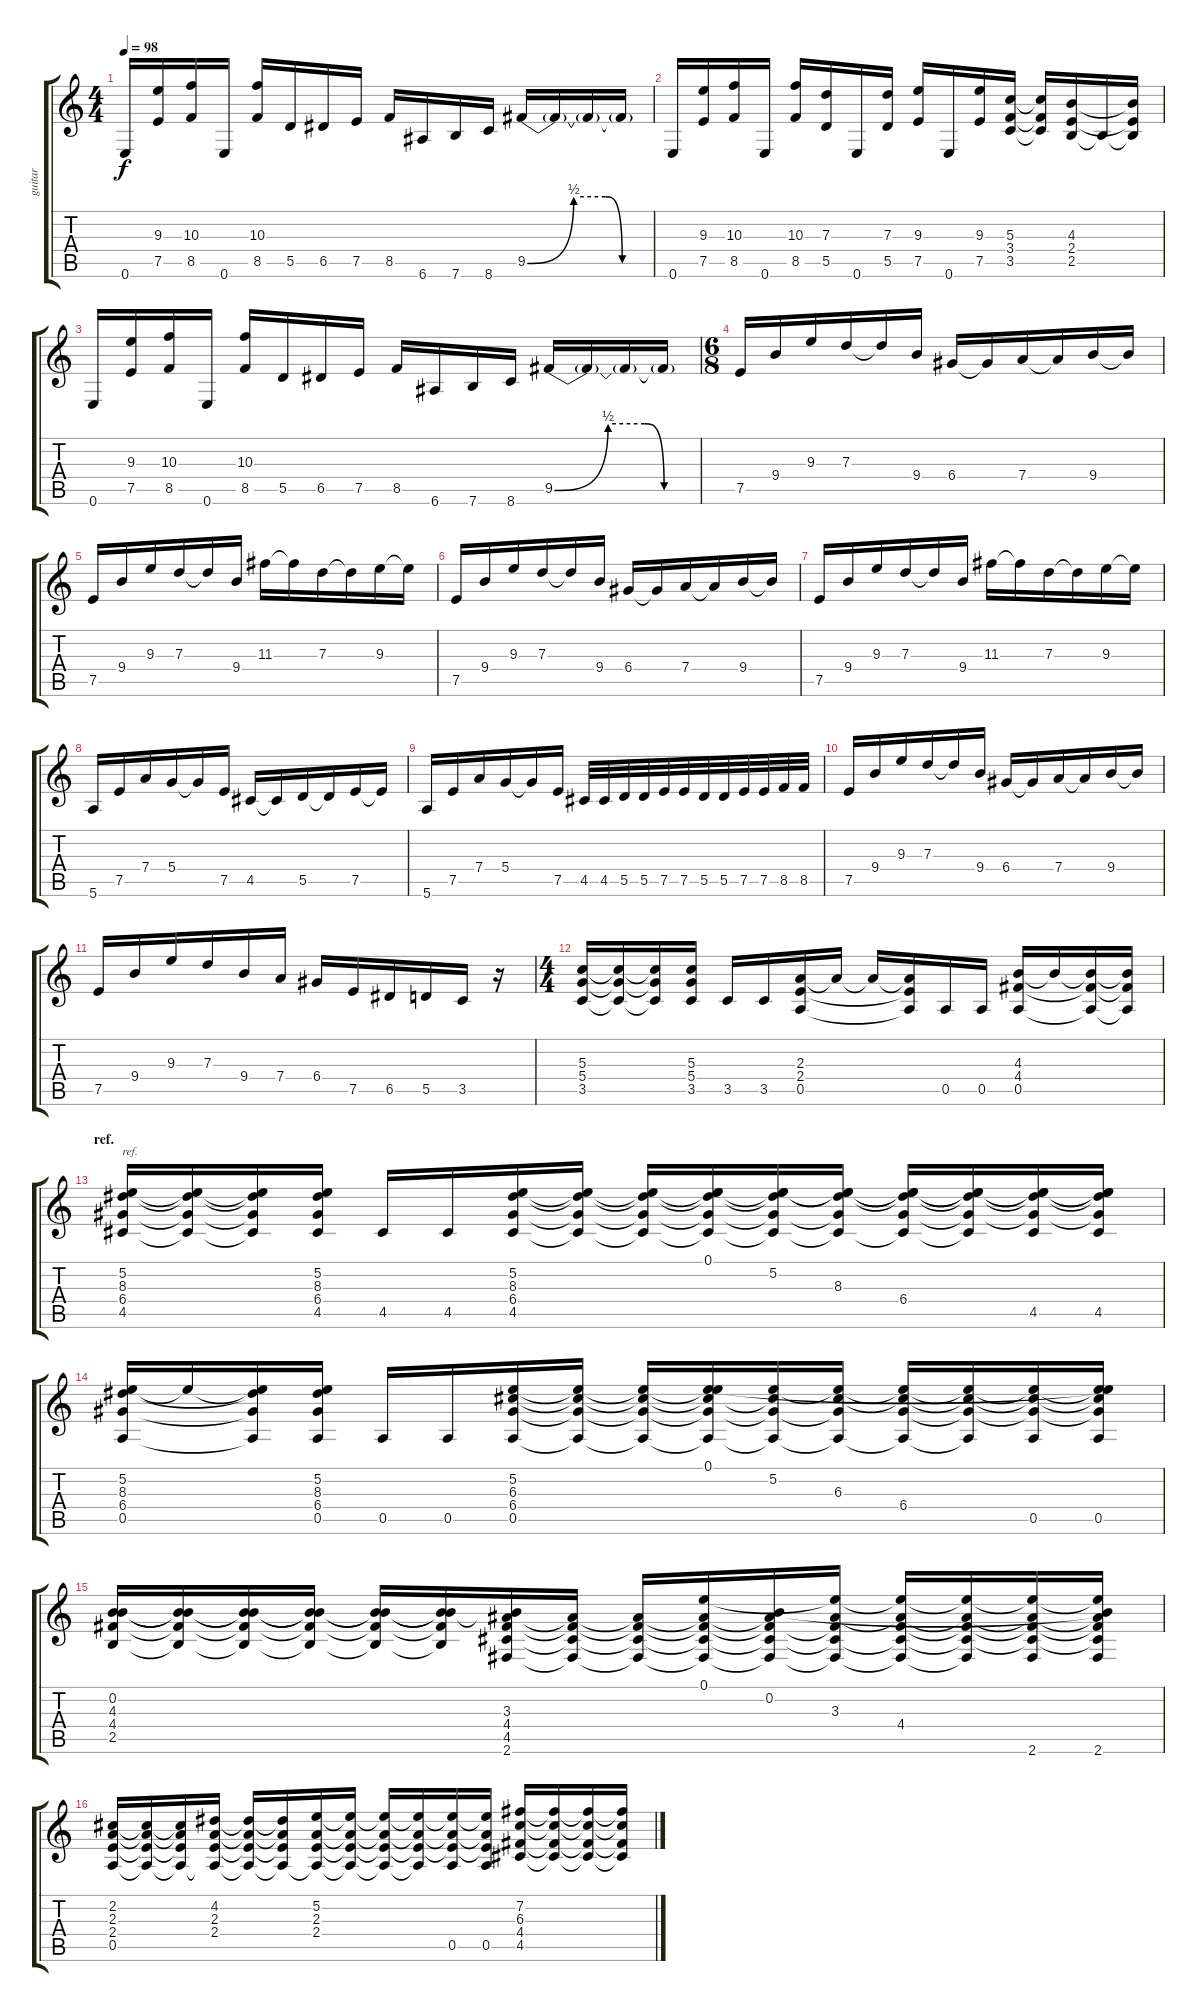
\track ("guitar" "guitar") {instrument distortionguitar}
\staff {score tabs}
\tuning (E4 B3 G3 D3 A2 E2) {hide}
\ts (4 4)
\tempo 98
\clef g2
\ks c
0.6.16{dy f} (9.3 7.5).16 (10.3 8.5).16 0.6.16 (10.3 8.5).16 5.5.16 6.5.16 7.5.16 8.5.16 6.6.16 7.6.16 8.6.16 9.5{be (custom 0 0 22 2 37 2 45 0 60 0)}.16 9.5{t}.16 9.5{t}.16 9.5{t}.16 |
0.6.16 (9.3 7.5).16 (10.3 8.5).16 0.6.16 (10.3 8.5).16 (7.3 5.5).16 0.6.16 (7.3 5.5).16 (9.3 7.5).16 0.6.16 (9.3 7.5).16 (5.3 3.4 3.5).16 (5.3{t} 3.4{t} 3.5{t}).16 (4.3 2.4 2.5).16 2.5{t}.16 (4.3{t} 2.4{t} 2.5{t}).16 |
0.6.16 (9.3 7.5).16 (10.3 8.5).16 0.6.16 (10.3 8.5).16 5.5.16 6.5.16 7.5.16 8.5.16 6.6.16 7.6.16 8.6.16 9.5{be (custom 0 0 22 2 37 2 45 0 60 0)}.16 9.5{t}.16 9.5{t}.16 9.5{t}.16 |
\ts (6 8)
7.5.16 9.4.16 9.3.16 7.3.16 7.3{t}.16 9.4.16 6.4.16 6.4{t}.16 7.4.16 7.4{t}.16 9.4.16 9.4{t}.16 |
7.5.16 9.4.16 9.3.16 7.3.16 7.3{t}.16 9.4.16 11.3.16 11.3{t}.16 7.3.16 7.3{t}.16 9.3.16 9.3{t}.16 |
7.5.16 9.4.16 9.3.16 7.3.16 7.3{t}.16 9.4.16 6.4.16 6.4{t}.16 7.4.16 7.4{t}.16 9.4.16 9.4{t}.16 |
7.5.16 9.4.16 9.3.16 7.3.16 7.3{t}.16 9.4.16 11.3.16 11.3{t}.16 7.3.16 7.3{t}.16 9.3.16 9.3{t}.16 |
5.6.16 7.5.16 7.4.16 5.4.16 5.4{t}.16 7.5.16 4.5.16 4.5{t}.16 5.5.16 5.5{t}.16 7.5.16 7.5{t}.16 |
5.6.16 7.5.16 7.4.16 5.4.16 5.4{t}.16 7.5.16 4.5.32 4.5.32 5.5.32 5.5.32 7.5.32 7.5.32 5.5.32 5.5.32 7.5.32 7.5.32 8.5.32 8.5.32 |
7.5.16 9.4.16 9.3.16 7.3.16 7.3{t}.16 9.4.16 6.4.16 6.4{t}.16 7.4.16 7.4{t}.16 9.4.16 9.4{t}.16 |
7.5.16 9.4.16 9.3.16 7.3.16 9.4.16 7.4.16 6.4.16 7.5.16 6.5.16 5.5.16 3.5.16 r.16 |
\ts (4 4)
(5.3 5.4 3.5).16 (5.3{t} 5.4{t} 3.5{t}).16 (5.3{t} 5.4{t} 3.5{t}).16 (5.3 5.4 3.5).16 3.5.16 3.5.16 (2.3 2.4 0.5).16 2.3{t}.16 2.3{t}.16 (2.3{t} 2.4{t} 0.5{t}).16 0.5.16 0.5.16 (4.3 4.4 0.5).16 4.3{t}.16 (4.3{t} 4.4{t} 0.5{t}).16 (4.3{t} 4.4{t} 0.5{t}).16 |
\section ("" "ref.")
(5.2 8.3 6.4 4.5).16{txt "ref."} (5.2{t} 8.3{t} 6.4{t} 4.5{t}).16 (5.2{t} 8.3{t} 6.4{t} 4.5{t}).16 (5.2 8.3 6.4 4.5).16 4.5.16 4.5.16 (5.2 8.3 6.4 4.5).16 (5.2{t} 8.3{t} 6.4{t} 4.5{t}).16 (5.2{t} 8.3{t} 6.4{t} 4.5{t}).16 (0.1 5.2{t} 8.3{t} 6.4{t} 4.5{t}).16 (0.1{t} 5.2 8.3{t} 6.4{t} 4.5{t}).16 (0.1{t} 5.2{t} 8.3 6.4{t} 4.5{t}).16 (0.1{t} 5.2{t} 8.3{t} 6.4 4.5{t}).16 (0.1{t} 5.2{t} 8.3{t} 6.4{t} 4.5{t}).16 (0.1{t} 5.2{t} 8.3{t} 6.4{t} 4.5).16 (0.1{t} 5.2{t} 8.3{t} 6.4{t} 4.5).16 |
(5.2 8.3 6.4 0.5).16 5.2{t}.16 (5.2{t} 8.3{t} 6.4{t} 0.5{t}).16 (5.2 8.3 6.4 0.5).16 0.5.16 0.5.16 (5.2 6.3 6.4 0.5).16 (5.2{t} 6.3{t} 6.4{t} 0.5{t}).16 (5.2{t} 6.3{t} 6.4{t} 0.5{t}).16 (0.1 5.2{t} 6.3{t} 6.4{t} 0.5{t}).16 (5.2 6.3{t} 6.4{t} 0.5{t}).16 (5.2{t} 6.3 6.4{t} 0.5{t}).16 (5.2{t} 6.3{t} 6.4 0.5{t}).16 (5.2{t} 6.3{t} 6.4{t} 0.5{t}).16 (5.2{t} 6.3{t} 6.4{t} 0.5).16 (0.1{t} 5.2{t} 6.3{t} 6.4{t} 0.5).16 |
(0.2 4.3 4.4 2.5).16 (0.2{t} 4.3{t} 4.4{t} 2.5{t}).16 (0.2{t} 4.3{t} 4.4{t} 2.5{t}).16 (0.2{t} 4.3{t} 4.4{t} 2.5{t}).16 (0.2{t} 4.3{t} 4.4{t} 2.5{t}).16 (0.2{t} 4.3{t} 4.4{t} 2.5{t}).16 (0.2{t} 3.3 4.4 4.5 2.6).16 (3.3{t} 4.4{t} 4.5{t} 2.6{t}).16 (3.3{t} 4.4{t} 4.5{t} 2.6{t}).16 (0.1 3.3{t} 4.4{t} 4.5{t} 2.6{t}).16 (0.2 3.3{t} 4.4{t} 4.5{t} 2.6{t}).16 (0.1{t} 3.3 4.4{t} 4.5{t} 2.6{t}).16 (0.1{t} 3.3{t} 4.4 4.5{t} 2.6{t}).16 (0.1{t} 3.3{t} 4.4{t} 4.5{t} 2.6{t}).16 (0.1{t} 3.3{t} 4.4{t} 4.5{t} 2.6).16 (0.1{t} 0.2{t} 3.3{t} 4.4{t} 4.5{t} 2.6).16 |
(2.2 2.3 2.4 0.5).16 (2.2{t} 2.3{t} 2.4{t} 0.5{t}).16 (2.2{t} 2.3{t} 2.4{t} 0.5{t}).16 (4.2 2.3 2.4 0.5{t}).16 (4.2{t} 2.3{t} 2.4{t} 0.5{t}).16 (4.2{t} 2.3{t} 2.4{t} 0.5{t}).16 (5.2 2.3 2.4 0.5{t}).16 (5.2{t} 2.3{t} 2.4{t} 0.5{t}).16 (5.2{t} 2.3{t} 2.4{t} 0.5{t}).16 (5.2{t} 2.3{t} 2.4{t} 0.5{t}).16 (5.2{t} 2.3{t} 2.4{t} 0.5).16 (5.2{t} 2.3{t} 2.4{t} 0.5).16 (7.2 6.3 4.4 4.5).16 (7.2{t} 6.3{t} 4.4{t} 4.5{t}).16 (7.2{t} 6.3{t} 4.4{t} 4.5{t}).16 (7.2{t} 6.3{t} 4.4{t} 4.5{t}).16
